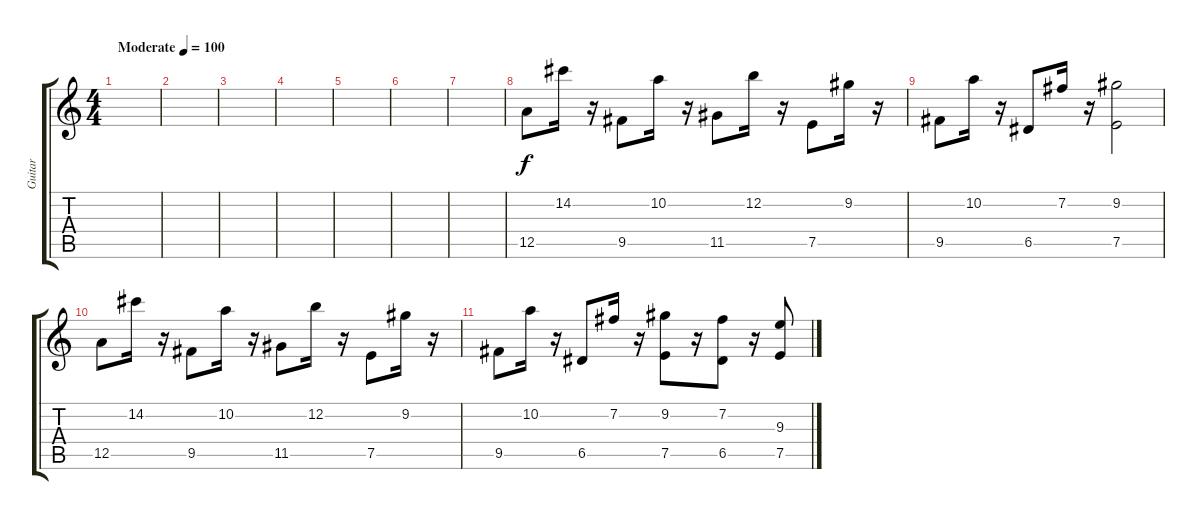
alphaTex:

\track ("Guitar" "Guitar") {instrument electricguitarclean}
\staff {score tabs}
\tuning (E4 B3 G3 D3 A2 E2) {hide}
\ts (4 4)
\tempo (100 "Moderate")
\clef g2
\ks c
|
|
|
|
|
|
|
12.5.8 14.2.16 r.16 9.5.8 10.2.16 r.16 11.5.8 12.2.16 r.16 7.5.8 9.2.16 r.16 |
9.5.8 10.2.16 r.16 6.5.8 7.2.16 r.16 (9.2 7.5).2 |
12.5.8 14.2.16 r.16 9.5.8 10.2.16 r.16 11.5.8 12.2.16 r.16 7.5.8 9.2.16 r.16 |
9.5.8 10.2.16 r.16 6.5.8 7.2.16 r.16 (9.2 7.5).8 r.16 (7.2 6.5).8 r.16 (9.3 7.5).8
